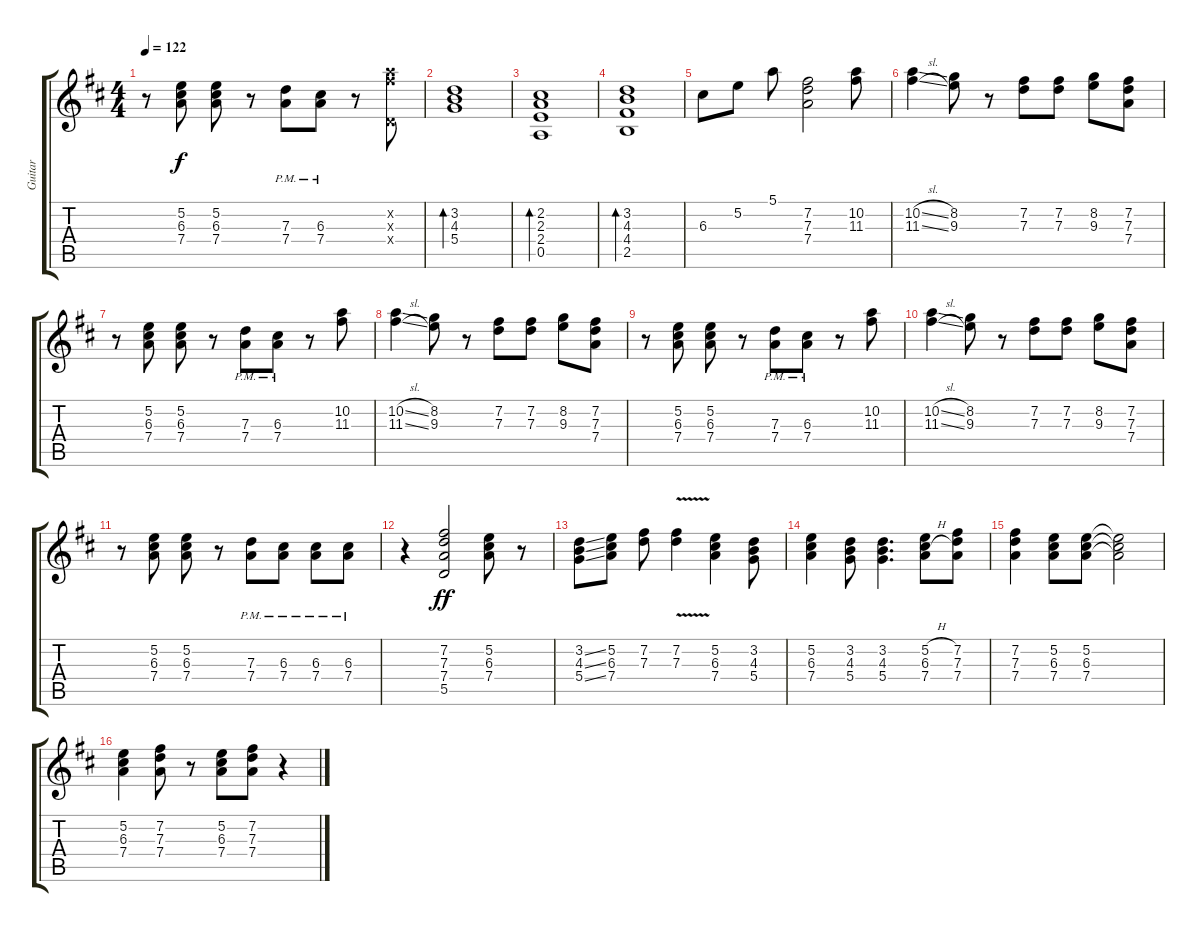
\track ("Guitar" "Guitar") {instrument distortionguitar}
\staff {score tabs}
\tuning (E4 B3 G3 D3 A2 E2) {hide}
\ts (4 4)
\tempo 122
\clef g2
\ks d
r.8{dy f} (5.2 6.3 7.4).8 (5.2 6.3 7.4).8 r.8 (7.3 7.4{pm}).8 (6.3 7.4{pm}).8 r.8 (10.2{x} 11.3{x} 0.4{x}).8 |
(3.2 4.3 5.4).1{bd 120 instrument electricguitarjazz} |
(2.2 2.3 2.4 0.5).1{bd 120} |
(3.2 4.3 4.4 2.5).1{bd 120} |
6.3.8{instrument distortionguitar} 5.2.8 5.1.8 (7.2 7.3 7.4).2 (10.2 11.3).8 |
(10.2{sl} 11.3{sl}).4 (8.2 9.3).8 r.8 (7.2 7.3).8 (7.2 7.3).8 (8.2 9.3).8 (7.2 7.3 7.4).8 |
r.8 (5.2 6.3 7.4).8 (5.2 6.3 7.4).8 r.8 (7.3 7.4{pm}).8 (6.3 7.4{pm}).8 r.8 (10.2 11.3).8 |
(10.2{sl} 11.3{sl}).4 (8.2 9.3).8 r.8 (7.2 7.3).8 (7.2 7.3).8 (8.2 9.3).8 (7.2 7.3 7.4).8 |
r.8 (5.2 6.3 7.4).8 (5.2 6.3 7.4).8 r.8 (7.3 7.4{pm}).8 (6.3 7.4{pm}).8 r.8 (10.2 11.3).8 |
(10.2{sl} 11.3{sl}).4 (8.2 9.3).8 r.8 (7.2 7.3).8 (7.2 7.3).8 (8.2 9.3).8 (7.2 7.3 7.4).8 |
r.8 (5.2 6.3 7.4).8 (5.2 6.3 7.4).8 r.8 (7.3 7.4{pm}).8 (6.3 7.4{pm}).8 (6.3 7.4{pm}).8 (6.3 7.4{pm}).8 |
r.4 (7.2 7.3 7.4 5.5).2{dy ff} (5.2 6.3 7.4).8 r.8 |
(3.2{ss} 4.3{ss} 5.4{ss}).8 (5.2 6.3 7.4).8 (7.2 7.3).8 (7.2{v} 7.3{v}).4 (5.2 6.3 7.4).4 (3.2 4.3 5.4).8 |
(5.2 6.3 7.4).4 (3.2 4.3 5.4).8 (3.2 4.3 5.4).4{d} (5.2{h} 6.3{h} 7.4).8 (7.2 7.3 7.4).8 |
(7.2 7.3 7.4).4 (5.2 6.3 7.4).8 (5.2 6.3 7.4).8 (5.2{t} 6.3{t} 7.4{t}).2 |
(5.2 6.3 7.4).4 (7.2 7.3 7.4).8 r.8 (5.2 6.3 7.4).8 (7.2 7.3 7.4).8 r.4
